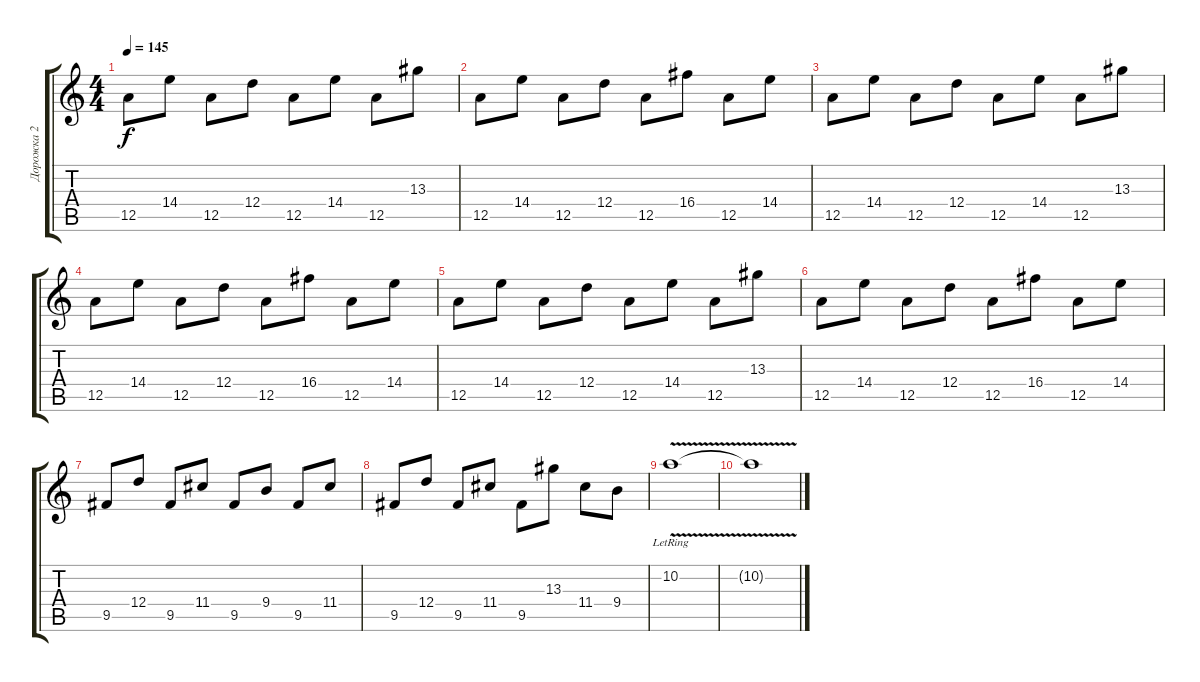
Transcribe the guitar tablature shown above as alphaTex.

\track ("Дорожка 2" "Дорожка 2") {instrument distortionguitar}
\staff {score tabs}
\tuning (E4 B3 G3 D3 A2 E2) {hide}
\ts (4 4)
\tempo 145
\clef g2
\ks c
12.5.8{dy f} 14.4.8 12.5.8 12.4.8 12.5.8 14.4.8 12.5.8 13.3.8 |
12.5.8 14.4.8 12.5.8 12.4.8 12.5.8 16.4.8 12.5.8 14.4.8 |
12.5.8 14.4.8 12.5.8 12.4.8 12.5.8 14.4.8 12.5.8 13.3.8 |
12.5.8 14.4.8 12.5.8 12.4.8 12.5.8 16.4.8 12.5.8 14.4.8 |
12.5.8 14.4.8 12.5.8 12.4.8 12.5.8 14.4.8 12.5.8 13.3.8 |
12.5.8 14.4.8 12.5.8 12.4.8 12.5.8 16.4.8 12.5.8 14.4.8 |
9.5.8 12.4.8 9.5.8 11.4.8 9.5.8 9.4.8 9.5.8 11.4.8 |
9.5.8 12.4.8 9.5.8 11.4.8 9.5.8 13.3.8 11.4.8 9.4.8 |
10.2{v lr}.1 |
10.2{t}.1
